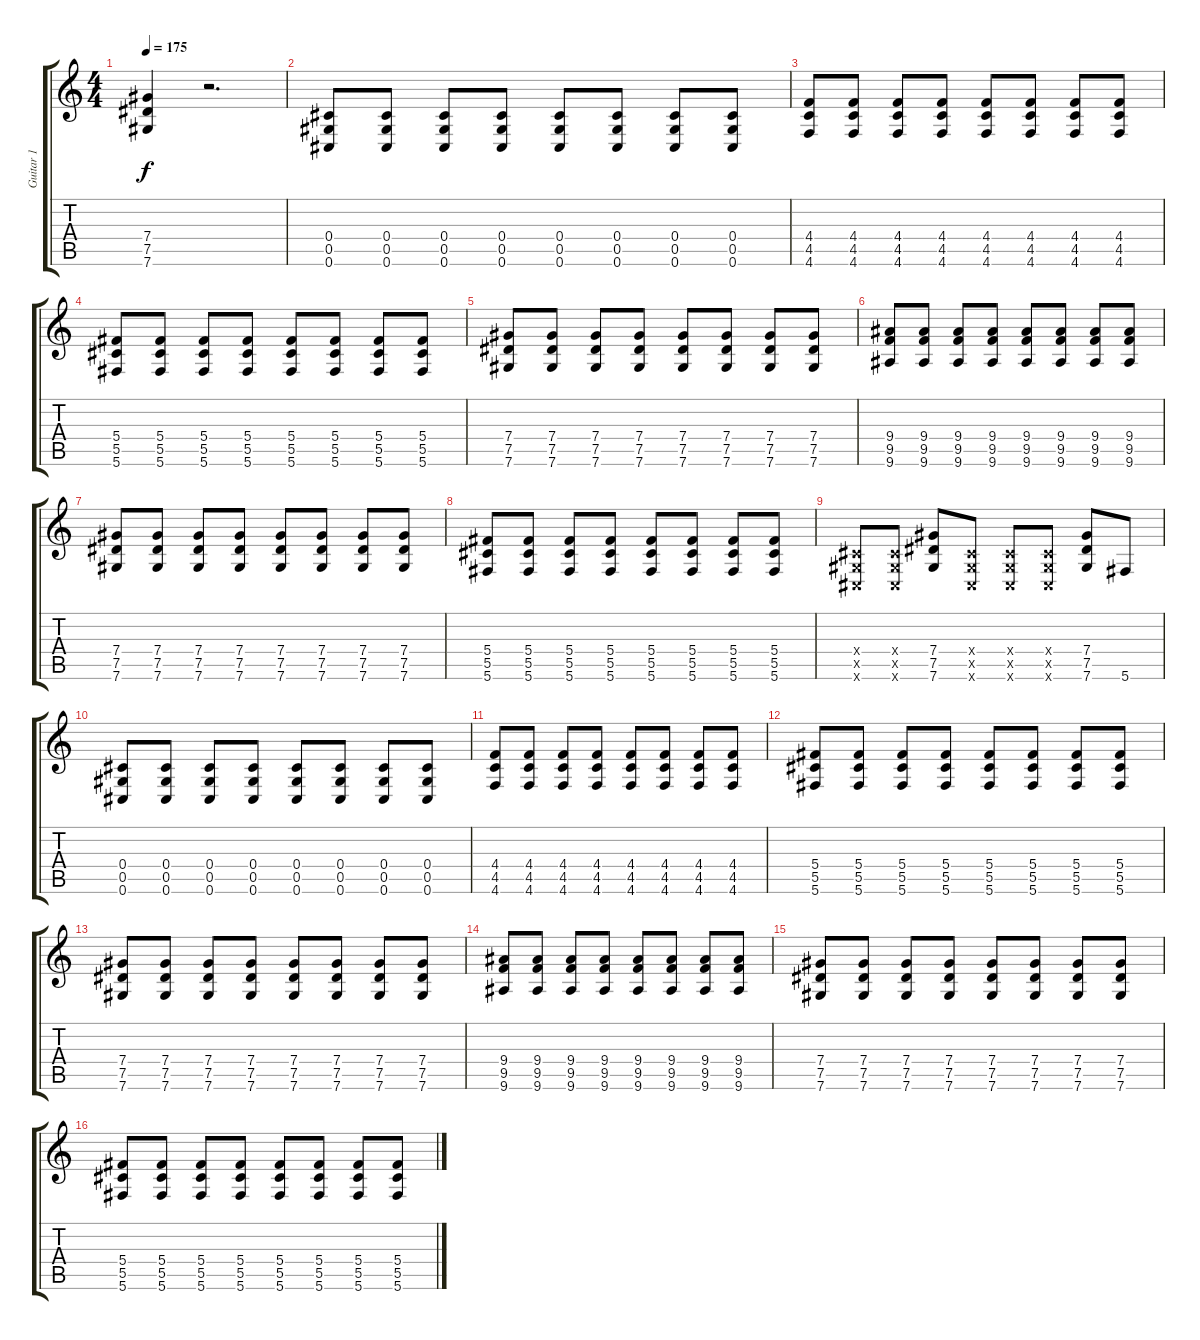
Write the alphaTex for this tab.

\track ("Guitar 1" "Guitar 1") {instrument distortionguitar}
\staff {score tabs}
\tuning (Eb4 Bb3 Gb3 Db3 Ab2 Db2) {hide}
\ts (4 4)
\tempo 175
\clef g2
\ks c
(7.4 7.5 7.6).4{dy f} r.2{d} |
(0.4 0.5 0.6).8 (0.4 0.5 0.6).8 (0.4 0.5 0.6).8 (0.4 0.5 0.6).8 (0.4 0.5 0.6).8 (0.4 0.5 0.6).8 (0.4 0.5 0.6).8 (0.4 0.5 0.6).8 |
(4.4 4.5 4.6).8 (4.4 4.5 4.6).8 (4.4 4.5 4.6).8 (4.4 4.5 4.6).8 (4.4 4.5 4.6).8 (4.4 4.5 4.6).8 (4.4 4.5 4.6).8 (4.4 4.5 4.6).8 |
(5.4 5.5 5.6).8 (5.4 5.5 5.6).8 (5.4 5.5 5.6).8 (5.4 5.5 5.6).8 (5.4 5.5 5.6).8 (5.4 5.5 5.6).8 (5.4 5.5 5.6).8 (5.4 5.5 5.6).8 |
(7.4 7.5 7.6).8 (7.4 7.5 7.6).8 (7.4 7.5 7.6).8 (7.4 7.5 7.6).8 (7.4 7.5 7.6).8 (7.4 7.5 7.6).8 (7.4 7.5 7.6).8 (7.4 7.5 7.6).8 |
(9.4 9.5 9.6).8 (9.4 9.5 9.6).8 (9.4 9.5 9.6).8 (9.4 9.5 9.6).8 (9.4 9.5 9.6).8 (9.4 9.5 9.6).8 (9.4 9.5 9.6).8 (9.4 9.5 9.6).8 |
(7.4 7.5 7.6).8 (7.4 7.5 7.6).8 (7.4 7.5 7.6).8 (7.4 7.5 7.6).8 (7.4 7.5 7.6).8 (7.4 7.5 7.6).8 (7.4 7.5 7.6).8 (7.4 7.5 7.6).8 |
(5.4 5.5 5.6).8 (5.4 5.5 5.6).8 (5.4 5.5 5.6).8 (5.4 5.5 5.6).8 (5.4 5.5 5.6).8 (5.4 5.5 5.6).8 (5.4 5.5 5.6).8 (5.4 5.5 5.6).8 |
(0.4{x} 0.5{x} 0.6{x}).8 (0.4{x} 0.5{x} 0.6{x}).8 (7.4 7.5 7.6).8 (0.4{x} 0.5{x} 0.6{x}).8 (0.4{x} 0.5{x} 0.6{x}).8 (0.4{x} 0.5{x} 0.6{x}).8 (7.4 7.5 7.6).8 5.6.8 |
(0.4 0.5 0.6).8 (0.4 0.5 0.6).8 (0.4 0.5 0.6).8 (0.4 0.5 0.6).8 (0.4 0.5 0.6).8 (0.4 0.5 0.6).8 (0.4 0.5 0.6).8 (0.4 0.5 0.6).8 |
(4.4 4.5 4.6).8 (4.4 4.5 4.6).8 (4.4 4.5 4.6).8 (4.4 4.5 4.6).8 (4.4 4.5 4.6).8 (4.4 4.5 4.6).8 (4.4 4.5 4.6).8 (4.4 4.5 4.6).8 |
(5.4 5.5 5.6).8 (5.4 5.5 5.6).8 (5.4 5.5 5.6).8 (5.4 5.5 5.6).8 (5.4 5.5 5.6).8 (5.4 5.5 5.6).8 (5.4 5.5 5.6).8 (5.4 5.5 5.6).8 |
(7.4 7.5 7.6).8 (7.4 7.5 7.6).8 (7.4 7.5 7.6).8 (7.4 7.5 7.6).8 (7.4 7.5 7.6).8 (7.4 7.5 7.6).8 (7.4 7.5 7.6).8 (7.4 7.5 7.6).8 |
(9.4 9.5 9.6).8 (9.4 9.5 9.6).8 (9.4 9.5 9.6).8 (9.4 9.5 9.6).8 (9.4 9.5 9.6).8 (9.4 9.5 9.6).8 (9.4 9.5 9.6).8 (9.4 9.5 9.6).8 |
(7.4 7.5 7.6).8 (7.4 7.5 7.6).8 (7.4 7.5 7.6).8 (7.4 7.5 7.6).8 (7.4 7.5 7.6).8 (7.4 7.5 7.6).8 (7.4 7.5 7.6).8 (7.4 7.5 7.6).8 |
(5.4 5.5 5.6).8 (5.4 5.5 5.6).8 (5.4 5.5 5.6).8 (5.4 5.5 5.6).8 (5.4 5.5 5.6).8 (5.4 5.5 5.6).8 (5.4 5.5 5.6).8 (5.4 5.5 5.6).8
